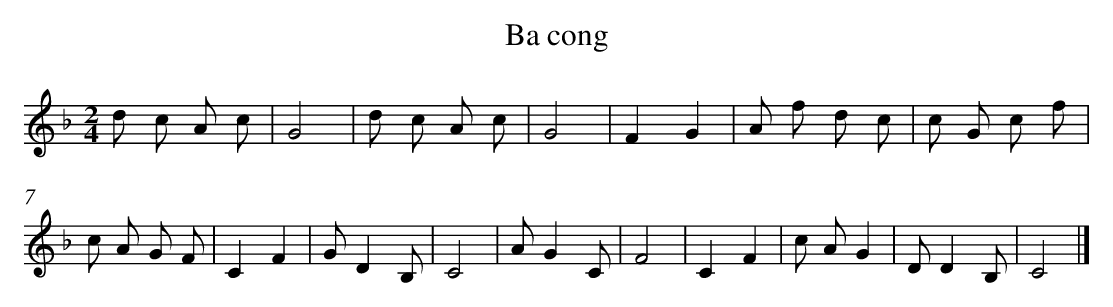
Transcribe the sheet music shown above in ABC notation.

X:1
T: Ba cong
L: 1/8
M: 2/4
K: F
d c A c [I:setbarnb 1]|
G4 |
d c A c |
G4 |
F2G2 |
A f d c |
c G c f |
c A G F |
C2F2 |
GD2B, |
C4 |
AG2C |
F4 |
C2F2 |
c AG2 |
DD2B, |
C4 |]
